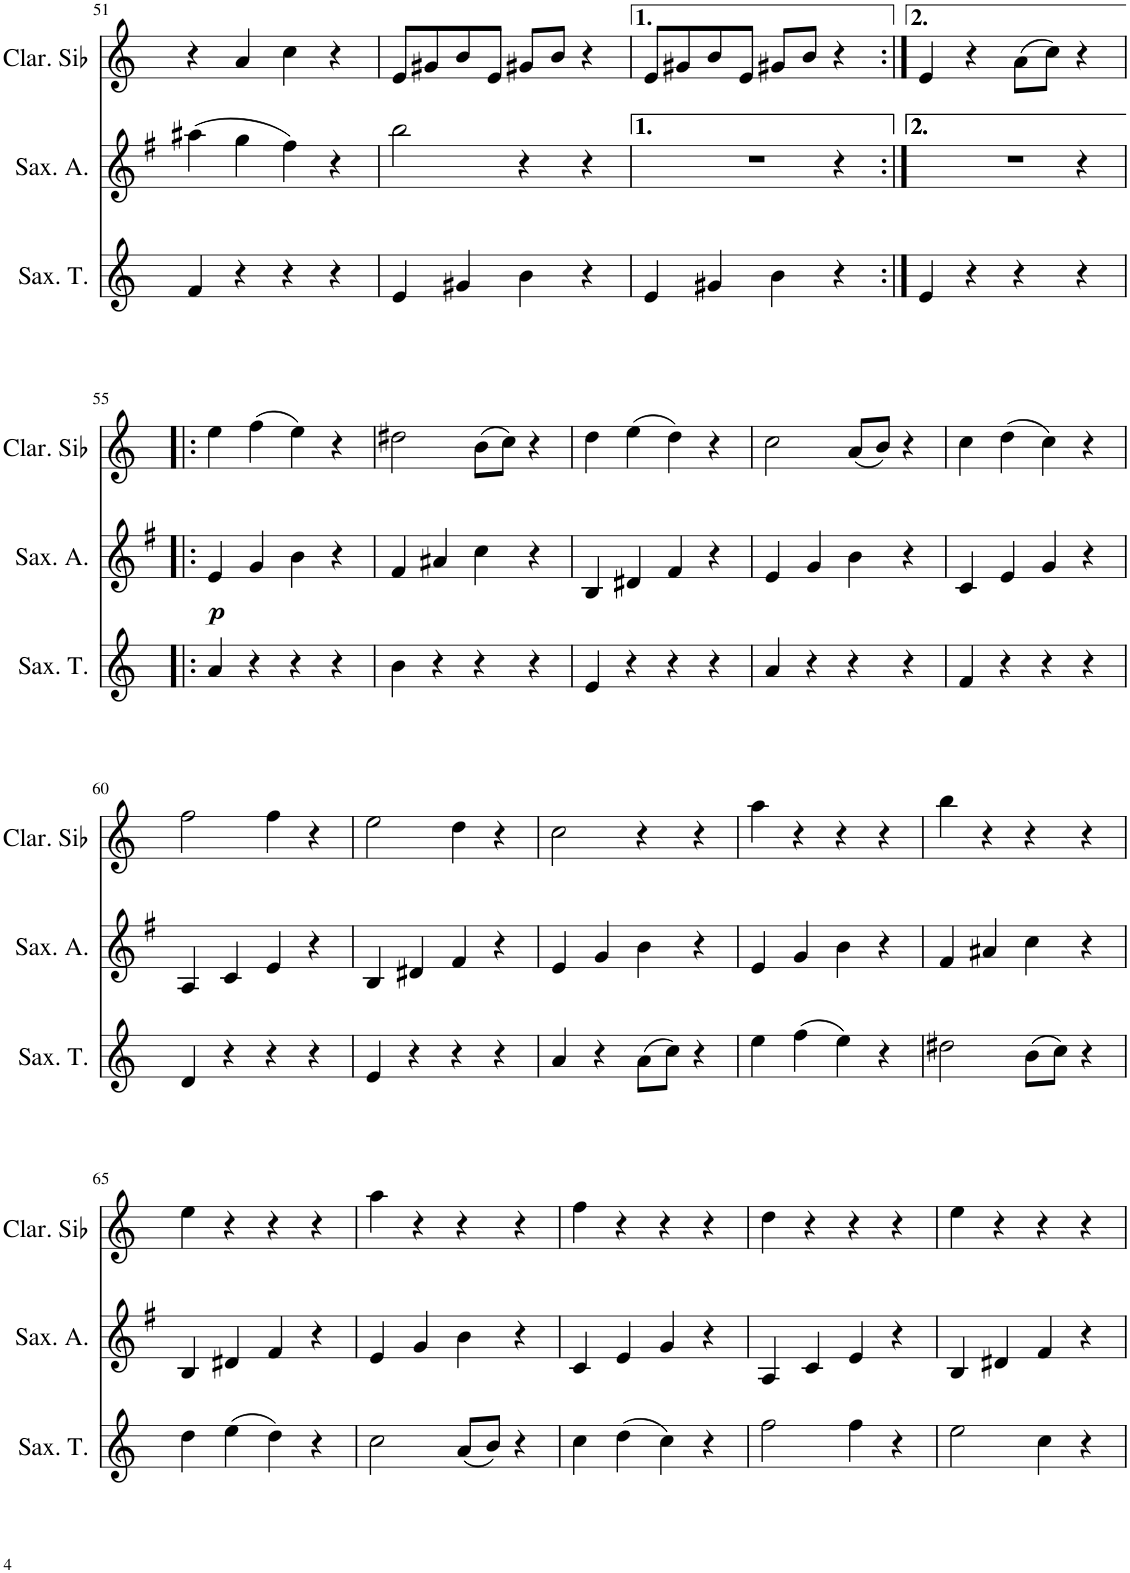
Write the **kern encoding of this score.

**kern	**kern	**kern	**dynam	**kern	**kern
*part5	*part4	*part3	*part3	*part2	*part1
*staff5	*staff4	*staff3	*staff3	*staff2	*staff1
*I"Flûte	*I"Saxophone Ténor	*I"Saxophone Alto	*	*I"Clarinette en Sib	*I"Clarinette en Sib
*I'Fl.	*I'Sax. T.	*I'Sax. A.	*	*I'Clar. Sib	*I'Clar. Sib
!!LO:PB:g=z
*clefG2	*clefG2	*clefG2	*	*clefG2	*clefG2
*	*Trd8c14	*Trd5c9	*	*Trd1c2	*Trd1c2
*k[b-e-]	*k[]	*k[f#]	*	*k[]	*k[]
=51	=51	=51	=51	=51	=51
4e-	4f/	(4aa#X\	.	(4dd#X	4r
4g	4r	4gg\	.	4cc	4a/
4b-	4r	4ff#\)	.	4b)	4cc\
4r	4r	4r	.	4r	4r
=52	=52	=52	=52	=52	=52
4d	4e/	2bb\	.	2ee	8e/L
.	.	.	.	.	8g#X/
4f#X	4g#X/	.	.	.	8b/
.	.	.	.	.	8e/J
4a	4b\	4r	.	4r	8g#X/L
.	.	.	.	.	8b/J
4r	4r	4r	.	4r	4r
=53	=53	=53	=53	=53	=53
4d	4e/	1r	.	1r	8e/L
.	.	.	.	.	8g#X/
4f#X	4g#X/	.	.	.	8b/
.	.	.	.	.	8e/J
4a	4b\	.	.	.	8g#X/L
.	.	.	.	.	8b/J
4r	4r	.	.	.	4r
4ryy	4ryy	4r	.	4r	4ryy
=54:|!	=54:|!	=54:|!	=54:|!	=54:|!	=54:|!
1r	4e/	1r	.	1r	4e/
.	4r	.	.	.	4r
.	4r	.	.	.	(8a\L
.	.	.	.	.	8cc\J)
.	4r	.	.	.	4r
4r	4ryy	4r	.	4r	4ryy
!!LO:LB:g=z
=55!|:	=55!|:	=55!|:	=55!|:	=55!|:	=55!|:
!	!	!	!LO:DY:b	!	!
4g	4a/	4e/	p	1r	4ee\
4b-	4r	4g/	.	.	(4ff\
4dd	4r	4b\	.	.	4ee\)
4r	4r	4r	.	.	4r
4ryy	4ryy	4ryy	.	4r	4ryy
=56	=56	=56	=56	=56	=56
4a	4b\	4f#/	.	1r	2dd#X\
4cc#X	4r	4a#X/	.	.	.
4ee-	4r	4cc\	.	.	(8b\L
.	.	.	.	.	8cc\J)
4r	4r	4r	.	.	4r
4ryy	4ryy	4ryy	.	4r	4ryy
=57	=57	=57	=57	=57	=57
4d	4e/	4B/	.	1r	4dd\
4f#X	4r	4d#X/	.	.	(4ee\
4a	4r	4f#/	.	.	4dd\)
4r	4r	4r	.	.	4r
4ryy	4ryy	4ryy	.	4r	4ryy
=58	=58	=58	=58	=58	=58
4g	4a/	4e/	.	1r	2cc\
4b-	4r	4g/	.	.	.
4dd	4r	4b\	.	.	(8a/L
.	.	.	.	.	8b/J)
4r	4r	4r	.	.	4r
4ryy	4ryy	4ryy	.	4r	4ryy
=59	=59	=59	=59	=59	=59
4e-	4f/	4c/	.	1r	4cc\
4g	4r	4e/	.	.	(4dd\
4b-	4r	4g/	.	.	4cc\)
4r	4r	4r	.	.	4r
4ryy	4ryy	4ryy	.	4r	4ryy
!!LO:LB:g=z
=60	=60	=60	=60	=60	=60
4c	4d/	4A/	.	1r	2ff\
4e-	4r	4c/	.	.	.
4g	4r	4e/	.	.	4ff\
4r	4r	4r	.	.	4r
4ryy	4ryy	4ryy	.	4r	4ryy
=61	=61	=61	=61	=61	=61
4d	4e/	4B/	.	1r	2ee\
4f#X	4r	4d#X/	.	.	.
4a	4r	4f#/	.	.	4dd\
4r	4r	4r	.	.	4r
4ryy	4ryy	4ryy	.	4r	4ryy
=62	=62	=62	=62	=62	=62
4g	4a/	4e/	.	1r	2cc\
4b-	4r	4g/	.	.	.
4dd	(8a\L	4b\	.	.	4r
.	8cc\J)	.	.	.	.
4r	4r	4r	.	.	4r
4ryy	4ryy	4ryy	.	4r	4ryy
=63	=63	=63	=63	=63	=63
4g	4ee\	4e/	.	1r	4aa\
4b-	(4ff\	4g/	.	.	4r
4dd	4ee\)	4b\	.	.	4r
4r	4r	4r	.	.	4r
4ryy	4ryy	4ryy	.	4r	4ryy
=64	=64	=64	=64	=64	=64
4a	2dd#X\	4f#/	.	1r	4bb\
4cc#X	.	4a#X/	.	.	4r
4ee-	(8b\L	4cc\	.	.	4r
.	8cc\J)	.	.	.	.
4r	4r	4r	.	.	4r
4ryy	4ryy	4ryy	.	4r	4ryy
!!LO:LB:g=z
=65	=65	=65	=65	=65	=65
4d	4dd\	4B/	.	1r	4ee\
4f#X	(4ee\	4d#X/	.	.	4r
4a	4dd\)	4f#/	.	.	4r
4r	4r	4r	.	.	4r
4ryy	4ryy	4ryy	.	4r	4ryy
=66	=66	=66	=66	=66	=66
4g	2cc\	4e/	.	1r	4aa\
4b-	.	4g/	.	.	4r
4dd	(8a/L	4b\	.	.	4r
.	8b/J)	.	.	.	.
4r	4r	4r	.	.	4r
4ryy	4ryy	4ryy	.	4r	4ryy
=67	=67	=67	=67	=67	=67
4e-	4cc\	4c/	.	1r	4ff\
4g	(4dd\	4e/	.	.	4r
4b-	4cc\)	4g/	.	.	4r
4r	4r	4r	.	.	4r
4ryy	4ryy	4ryy	.	4r	4ryy
=68	=68	=68	=68	=68	=68
4c	2ff\	4A/	.	1r	4dd\
4e-	.	4c/	.	.	4r
4g	4ff\	4e/	.	.	4r
4r	4r	4r	.	.	4r
4ryy	4ryy	4ryy	.	4r	4ryy
=69	=69	=69	=69	=69	=69
4d	2ee\	4B/	.	1r	4ee\
4f#X	.	4d#X/	.	.	4r
4a	4cc\	4f#/	.	.	4r
4r	4r	4r	.	.	4r
4ryy	4ryy	4ryy	.	4r	4ryy
=	=	=	=	=	=
*-	*-	*-	*-	*-	*-
